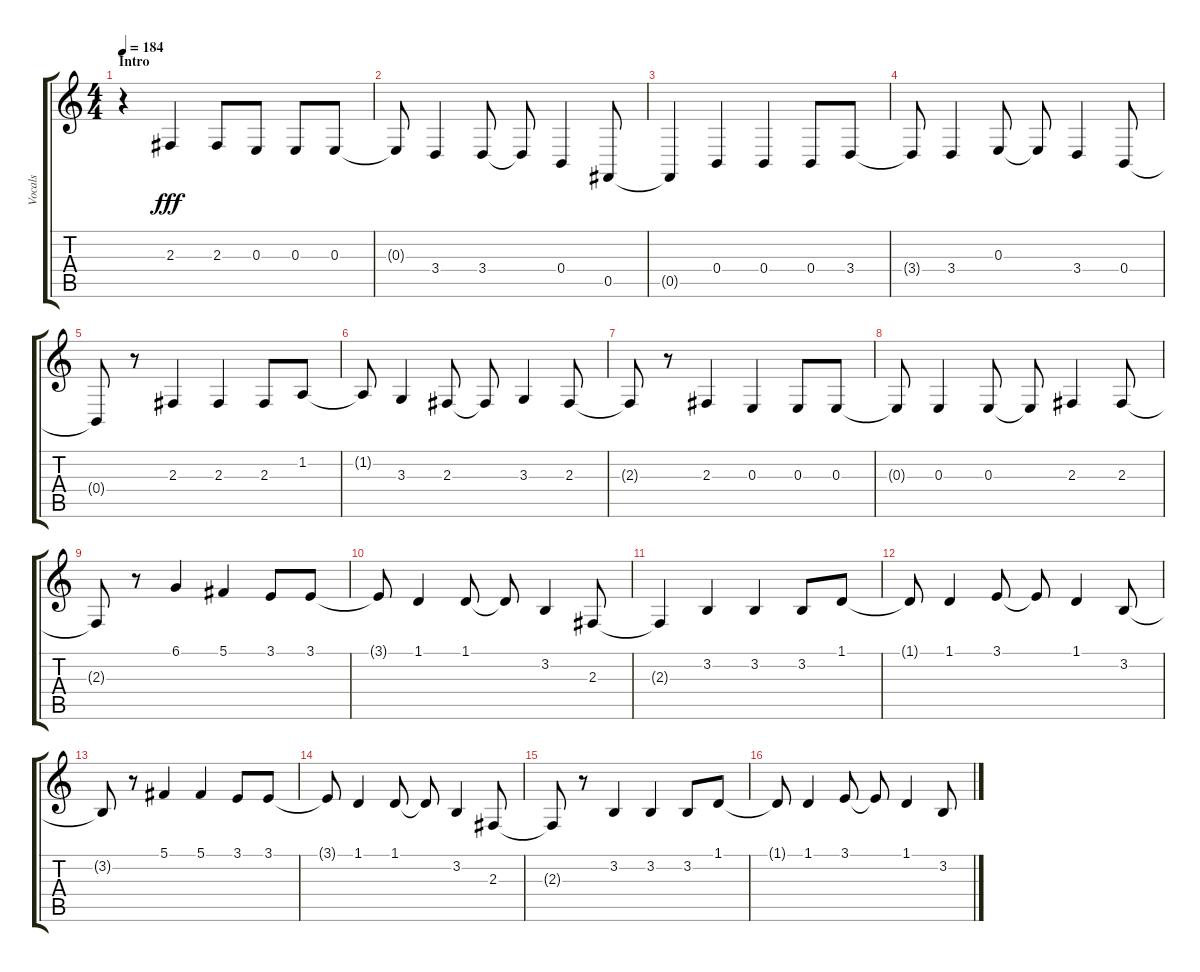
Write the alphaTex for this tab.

\track ("Vocals" "Vocals") {instrument lead2sawtooth}
\staff {score tabs}
\tuning (Db4 Ab3 E3 B2 Gb2 B1) {hide}
\ts (4 4)
\section ("" "Intro")
\tempo 184
\clef g2
\ks c
r.4{dy fff volume 10 instrument lead2sawtooth} 2.3.4 2.3.8 0.3.8 0.3.8 0.3.8 |
0.3{t}.8 3.4.4 3.4.8 3.4{t}.8 0.4.4 0.5.8 |
0.5{t}.4 0.4.4 0.4.4 0.4.8 3.4.8 |
3.4{t}.8 3.4.4 0.3.8 0.3{t}.8 3.4.4 0.4.8 |
0.4{t}.8 r.8 2.3.4 2.3.4 2.3.8 1.2.8 |
1.2{t}.8 3.3.4 2.3.8 2.3{t}.8 3.3.4 2.3.8 |
2.3{t}.8 r.8 2.3.4 0.3.4 0.3.8 0.3.8 |
0.3{t}.8 0.3.4 0.3.8 0.3{t}.8 2.3.4 2.3.8 |
2.3{t}.8{volume 13} r.8 6.1.4 5.1.4 3.1.8 3.1.8 |
3.1{t}.8 1.1.4 1.1.8 1.1{t}.8 3.2.4 2.3.8 |
2.3{t}.4 3.2.4 3.2.4 3.2.8 1.1.8 |
1.1{t}.8 1.1.4 3.1.8 3.1{t}.8 1.1.4 3.2.8 |
3.2{t}.8 r.8 5.1.4 5.1.4 3.1.8 3.1.8 |
3.1{t}.8 1.1.4 1.1.8 1.1{t}.8 3.2.4 2.3.8 |
2.3{t}.8 r.8 3.2.4 3.2.4 3.2.8 1.1.8 |
1.1{t}.8 1.1.4 3.1.8 3.1{t}.8 1.1.4 3.2.8
